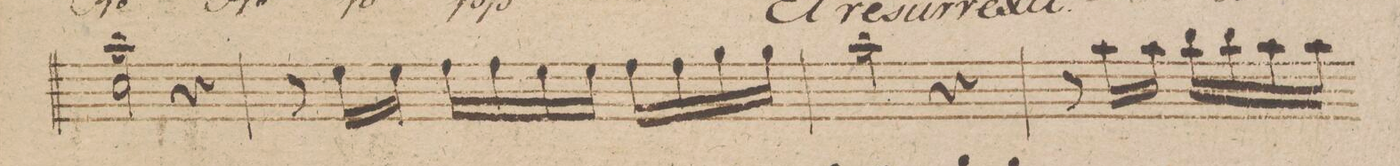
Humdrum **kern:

**kern	**dynam
*I"Violino 1mo	*
*clefG2	*
*k[b-]	*
*met(c|)	*
*M3/4	*
2cc\ 2aa	.
4r	.
=130	=130
8r	.
16ee\LL	.
16ee\JJ	.
16ff\LL	.
16ff\	.
16ee\	.
16ee\JJ	.
16ff\LL	.
16ff\	.
16gg\	.
16gg\JJ	.
=131	=131
2aa\	.
4r	.
=132	=132
8r	.
16aa\LL	.
16aa\JJ	.
16bb-\LL	.
16bb-\	.
16aa\	.
16aa\JJ	.
*-	*-
